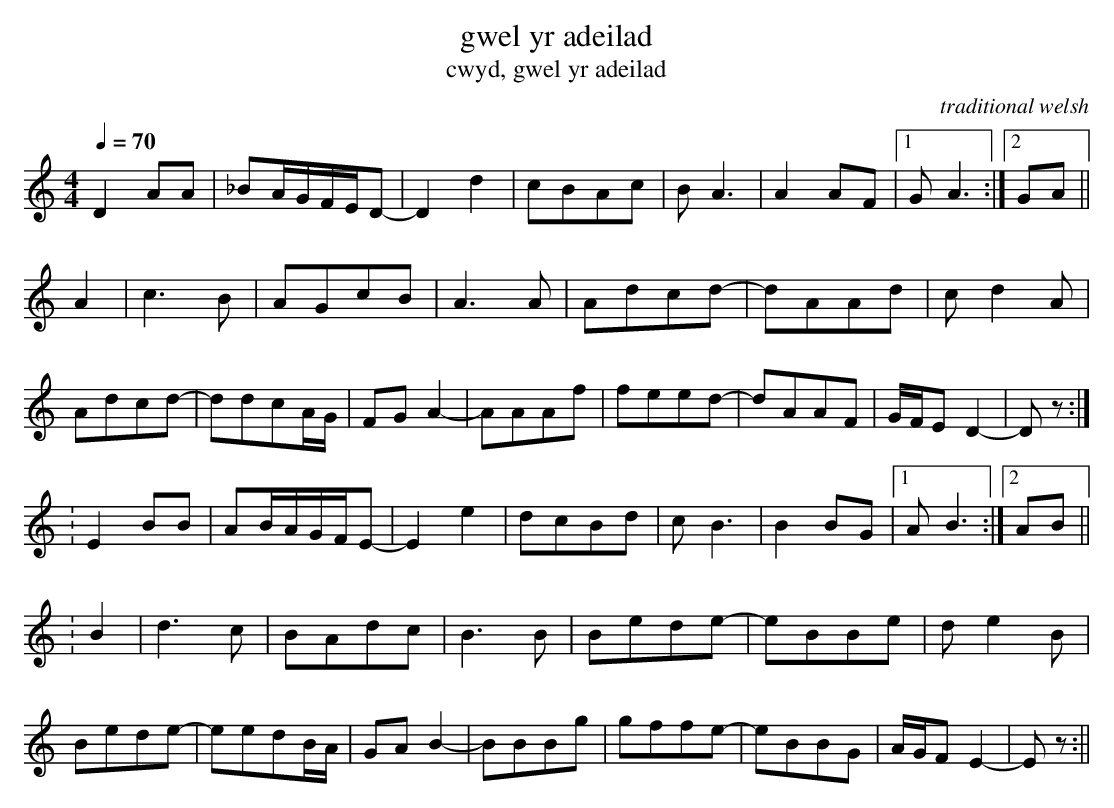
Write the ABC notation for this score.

X:1
T:gwel yr adeilad
T:cwyd, gwel yr adeilad
O:traditional welsh
M:4/4
Q:1/4=70
K:Ddor
D2AA|_BA/G/F/E/D-|D2d2|cBAc|BA3|A2AF|1GA3:|2GA||
A2|c3B|AGcB|A3A|Adcd-|dAAd|cd2A|
Adcd-|ddcA/G/|FGA2-|AAAf|feed-|dAAF|G/F/ED2-|Dz:|
:E2BB|AB/A/G/F/E-|E2e2|dcBd|cB3|B2BG|1AB3:|2AB||
:B2|d3c|BAdc|B3B|Bede-|eBBe|de2B|
Bede-|eedB/A/|GAB2-|BBBg|gffe-|eBBG|A/G/FE2-|Ez:||
